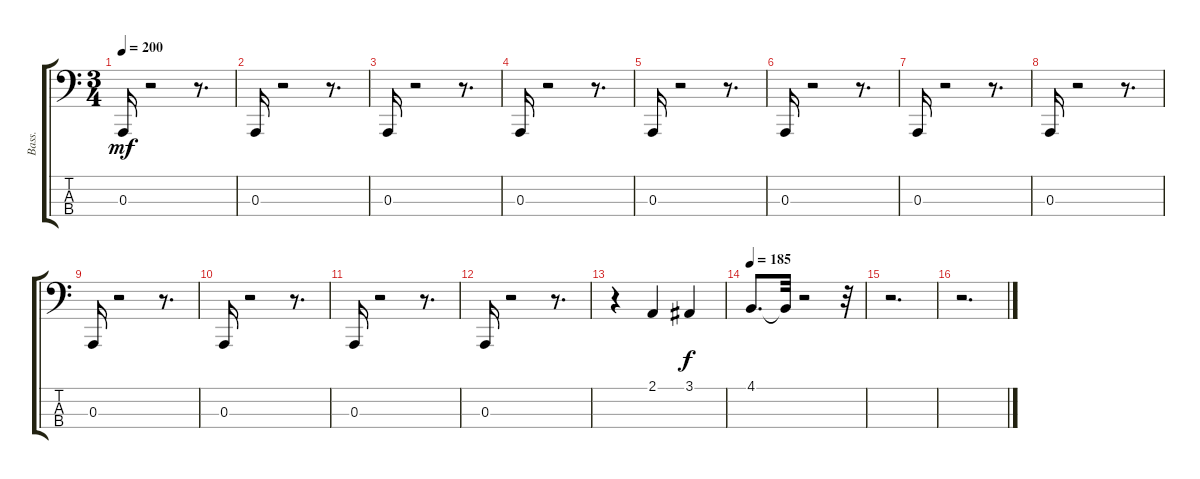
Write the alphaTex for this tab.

\track ("Bass." "Bass.") {instrument pizzicatostrings}
\staff {score tabs}
\tuning (G2 D2 A1 E1) {hide}
\ts (3 4)
\tempo 200
\clef f4
\ks c
0.3.16{dy mf} r.2 r.8{d} |
0.3.16 r.2 r.8{d} |
0.3.16 r.2 r.8{d} |
0.3.16 r.2 r.8{d} |
0.3.16 r.2 r.8{d} |
0.3.16 r.2 r.8{d} |
0.3.16 r.2 r.8{d} |
0.3.16 r.2 r.8{d} |
0.3.16 r.2 r.8{d} |
0.3.16 r.2 r.8{d} |
0.3.16 r.2 r.8{d} |
0.3.16 r.2 r.8{d} |
r.4 2.1.4 3.1.4{dy f} |
\tempo 185
4.1.8{d} 4.1{t}.32 r.2 r.32 |
r.2{d} |
r.2{d}
